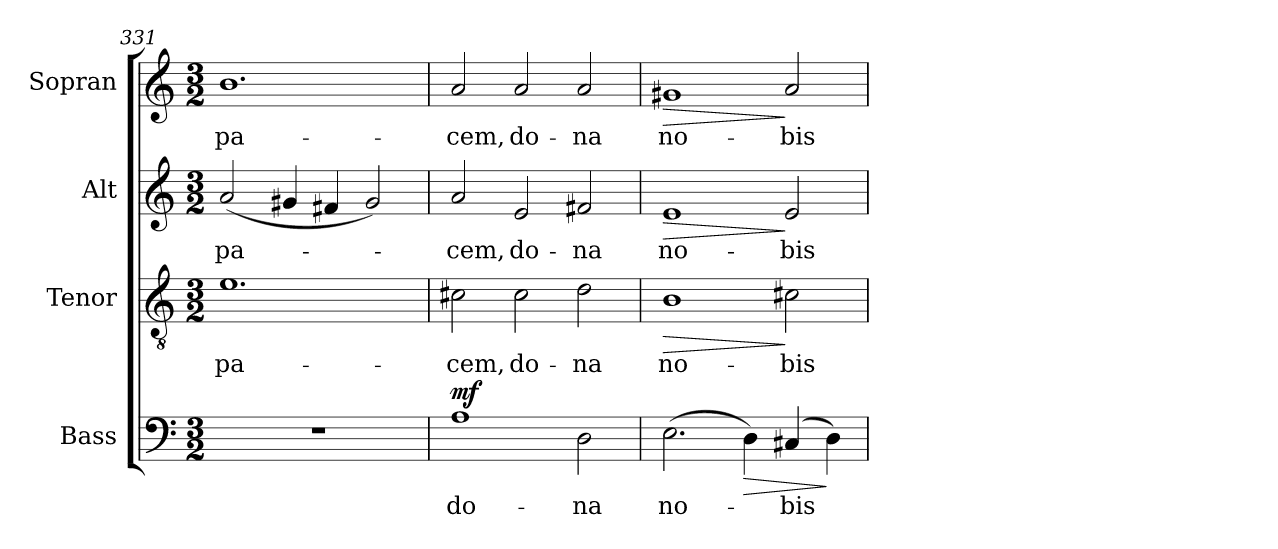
**kern	**text	**dynam	**kern	**text	**dynam	**kern	**text	**dynam	**kern	**text	**dynam
*part4	*part4	*part4	*part3	*part3	*part3	*part2	*part2	*part2	*part1	*part1	*part1
*staff4	*staff4	*staff4	*staff3	*staff3	*staff3	*staff2	*staff2	*staff2	*staff1	*staff1	*staff1
*I"Bass	*	*	*I"Tenor	*	*	*I"Alt	*	*	*I"Sopran	*	*
*I'B.	*	*	*I'T.	*	*	*I'A.	*	*	*I'S.	*	*
!!LO:LB:g=z
*clefF4	*	*	*clefGv2	*	*	*clefG2	*	*	*clefG2	*	*
*k[]	*	*	*k[]	*	*	*k[]	*	*	*k[]	*	*
*C:	*	*	*C:	*	*	*C:	*	*	*C:	*	*
*M3/2	*	*	*M3/2	*	*	*M3/2	*	*	*M3/2	*	*
=331	=331	=331	=331	=331	=331	=331	=331	=331	=331	=331	=331
!	!	!	!	!LO:LY:b	!	!	!LO:LY:b	!	!	!LO:LY:b	!
1.r	.	.	1.e	pa-	.	(<2a/	pa-	.	1.b	pa-	.
.	.	.	.	.	.	4g#X/	.	.	.	.	.
.	.	.	.	.	.	4f#X/	.	.	.	.	.
.	.	.	.	.	.	2g#/)	.	.	.	.	.
=332	=332	=332	=332	=332	=332	=332	=332	=332	=332	=332	=332
!	!LO:LY:b	!LO:DY:a	!	!LO:LY:b	!	!	!LO:LY:b	!	!	!LO:LY:b	!
1A	do-	mf	2c#X\	-cem,	.	2a/	-cem,	.	2a/	-cem,	.
!	!	!	!	!LO:LY:b	!	!	!LO:LY:b	!	!	!LO:LY:b	!
.	.	.	2c#\	do-	.	2e/	do-	.	2a/	do-	.
!	!LO:LY:b	!	!	!LO:LY:b	!	!	!LO:LY:b	!	!	!LO:LY:b	!
2D\	-na	.	2d\	-na	.	2f#X/	-na	.	2a/	-na	.
=333	=333	=333	=333	=333	=333	=333	=333	=333	=333	=333	=333
!	!LO:LY:b	!	!	!LO:LY:b	!LO:HP:b	!	!LO:LY:b	!LO:HP:b	!	!LO:LY:b	!LO:HP:b
(>2.E\	no-	.	1B	no-	>	1e	no-	>	1g#X	no-	>
!	!	!LO:HP:b	!	!	!	!	!	!	!	!	!
4D\)	.	>	.	.	.	.	.	.	.	.	.
!	!LO:LY:b	!	!	!LO:LY:b	!	!	!LO:LY:b	!	!	!LO:LY:b	!
(4C#X/	-bis	.	2c#X\	-bis	]	2e/	-bis	]	2a/	-bis	]
4D\)	.	]	.	.	.	.	.	.	.	.	.
=	=	=	=	=	=	=	=	=	=	=	=
*-	*-	*-	*-	*-	*-	*-	*-	*-	*-	*-	*-
